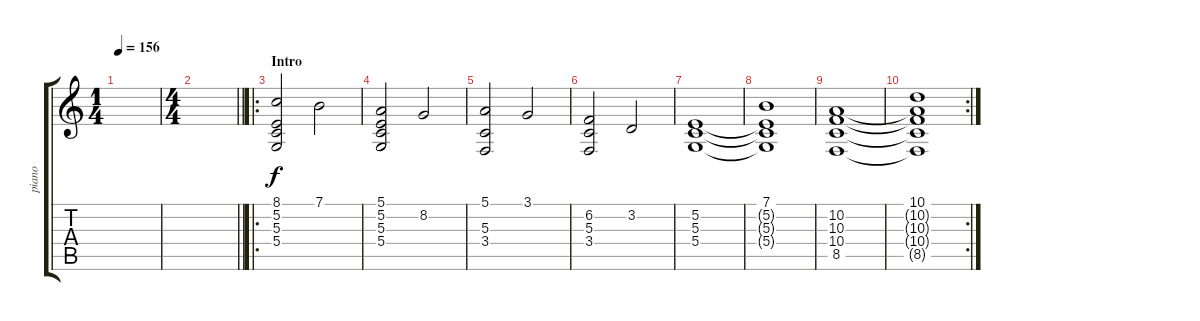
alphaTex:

\track ("piano" "piano") {instrument acousticgrandpiano}
\staff {score tabs}
\tuning (E4 B3 G3 D3 A2 E2) {hide}
\ts (1 4)
\tempo 156
\clef g2
\ks c
|
\ts (4 4)
\barLineRight lightlight
|
\ro
\section ("" "Intro")
(8.1 5.2 5.3 5.4).2 7.1.2 |
(5.1 5.2 5.3 5.4).2 8.2.2 |
(5.1 5.3 3.4).2 3.1.2 |
(6.2 5.3 3.4).2 3.2.2 |
(5.2 5.3 5.4).1 |
(7.1 5.2{t} 5.3{t} 5.4{t}).1 |
(10.2 10.3 10.4 8.5).1 |
\rc 2
(10.1 10.2{t} 10.3{t} 10.4{t} 8.5{t}).1
